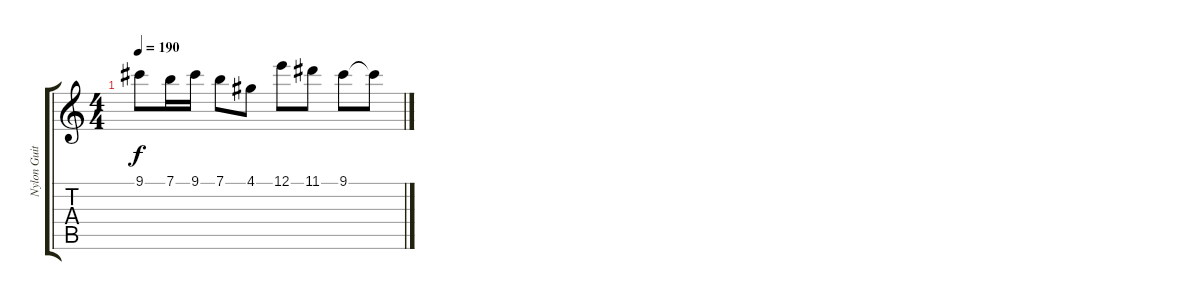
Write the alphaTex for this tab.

\track ("Nylon Guitar" "Nylon Guit") {instrument acousticguitarnylon}
\staff {score tabs}
\tuning (E4 B3 G3 D3 A2 E2) {hide}
\ts (4 4)
\tempo 190
\clef g2
\ks c
9.1.8{dy f} 7.1.16 9.1.16 7.1.8 4.1.8 12.1.8 11.1.8 9.1.8 9.1{t}.8
